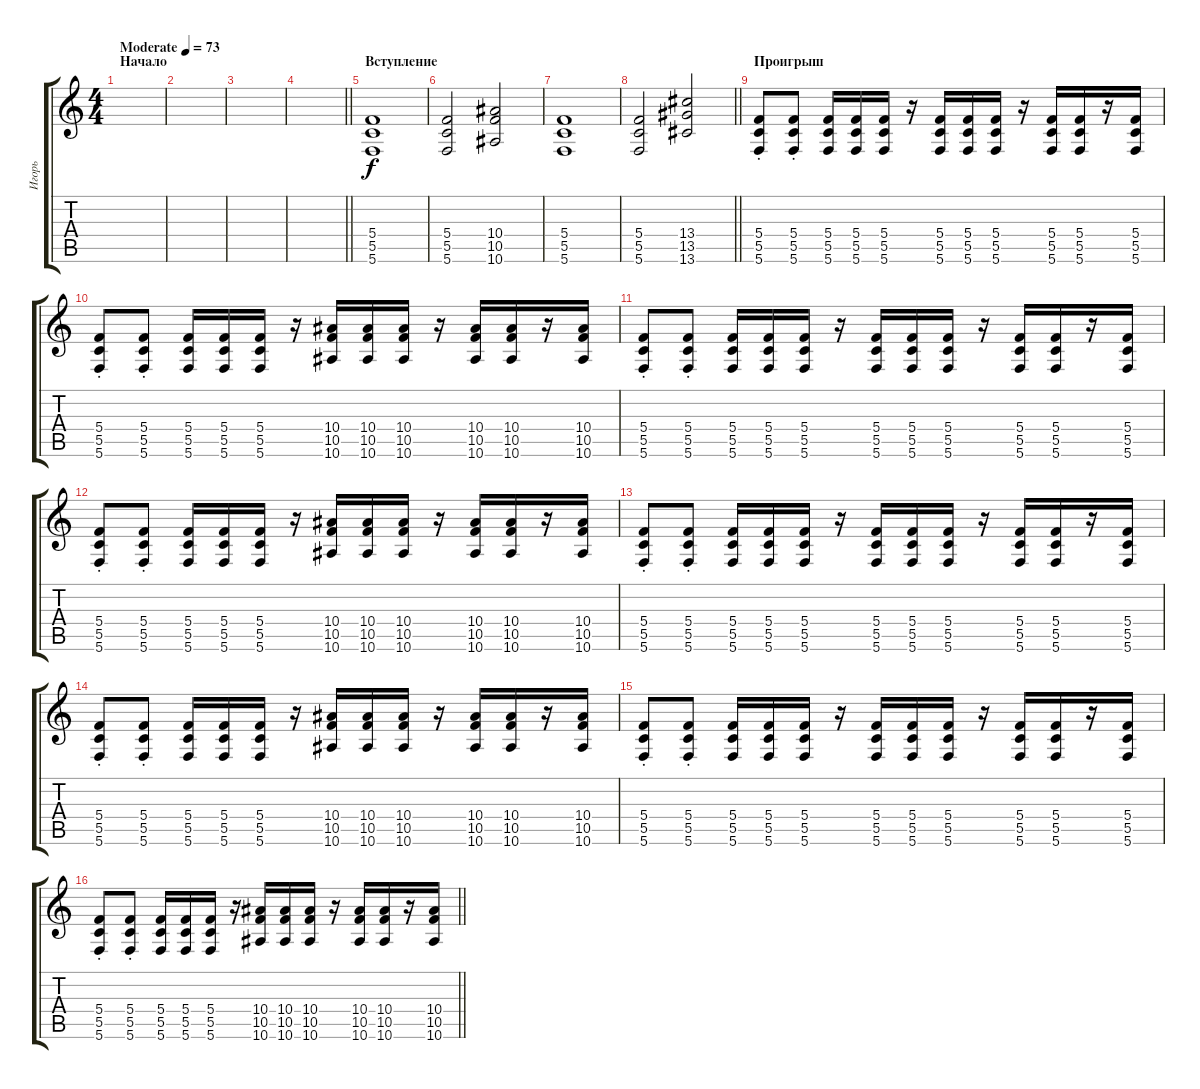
\track ("Игорь" "Игорь") {instrument distortionguitar}
\staff {score tabs}
\tuning (D4 A3 F3 C3 G2 C2) {hide}
\ts (4 4)
\section ("" "Начало")
\tempo (73 "Moderate")
\clef g2
\ks c
|
|
|
\barLineRight lightlight
|
\section ("" "Вступление")
(5.4 5.5 5.6).1 |
(5.4 5.5 5.6).2 (10.4 10.5 10.6).2 |
(5.4 5.5 5.6).1 |
\barLineRight lightlight
(5.4 5.5 5.6).2 (13.4 13.5 13.6).2 |
\section ("" "Проигрыш")
(5.4{st} 5.5{st} 5.6{st}).8{balance 14} (5.4{st} 5.5{st} 5.6{st}).8 (5.4 5.5 5.6).16 (5.4 5.5 5.6).16 (5.4 5.5 5.6).16 r.16 (5.4 5.5 5.6).16 (5.4 5.5 5.6).16 (5.4 5.5 5.6).16 r.16 (5.4 5.5 5.6).16 (5.4 5.5 5.6).16 r.16 (5.4 5.5 5.6).16 |
(5.4{st} 5.5{st} 5.6{st}).8 (5.4{st} 5.5{st} 5.6{st}).8 (5.4 5.5 5.6).16 (5.4 5.5 5.6).16 (5.4 5.5 5.6).16 r.16 (10.4 10.5 10.6).16 (10.4 10.5 10.6).16 (10.4 10.5 10.6).16 r.16 (10.4 10.5 10.6).16 (10.4 10.5 10.6).16 r.16 (10.4 10.5 10.6).16 |
(5.4{st} 5.5{st} 5.6{st}).8 (5.4{st} 5.5{st} 5.6{st}).8 (5.4 5.5 5.6).16 (5.4 5.5 5.6).16 (5.4 5.5 5.6).16 r.16 (5.4 5.5 5.6).16 (5.4 5.5 5.6).16 (5.4 5.5 5.6).16 r.16 (5.4 5.5 5.6).16 (5.4 5.5 5.6).16 r.16 (5.4 5.5 5.6).16 |
(5.4{st} 5.5{st} 5.6{st}).8 (5.4{st} 5.5{st} 5.6{st}).8 (5.4 5.5 5.6).16 (5.4 5.5 5.6).16 (5.4 5.5 5.6).16 r.16 (10.4 10.5 10.6).16 (10.4 10.5 10.6).16 (10.4 10.5 10.6).16 r.16 (10.4 10.5 10.6).16 (10.4 10.5 10.6).16 r.16 (10.4 10.5 10.6).16 |
(5.4{st} 5.5{st} 5.6{st}).8 (5.4{st} 5.5{st} 5.6{st}).8 (5.4 5.5 5.6).16 (5.4 5.5 5.6).16 (5.4 5.5 5.6).16 r.16 (5.4 5.5 5.6).16 (5.4 5.5 5.6).16 (5.4 5.5 5.6).16 r.16 (5.4 5.5 5.6).16 (5.4 5.5 5.6).16 r.16 (5.4 5.5 5.6).16 |
(5.4{st} 5.5{st} 5.6{st}).8 (5.4{st} 5.5{st} 5.6{st}).8 (5.4 5.5 5.6).16 (5.4 5.5 5.6).16 (5.4 5.5 5.6).16 r.16 (10.4 10.5 10.6).16 (10.4 10.5 10.6).16 (10.4 10.5 10.6).16 r.16 (10.4 10.5 10.6).16 (10.4 10.5 10.6).16 r.16 (10.4 10.5 10.6).16 |
(5.4{st} 5.5{st} 5.6{st}).8 (5.4{st} 5.5{st} 5.6{st}).8 (5.4 5.5 5.6).16 (5.4 5.5 5.6).16 (5.4 5.5 5.6).16 r.16 (5.4 5.5 5.6).16 (5.4 5.5 5.6).16 (5.4 5.5 5.6).16 r.16 (5.4 5.5 5.6).16 (5.4 5.5 5.6).16 r.16 (5.4 5.5 5.6).16 |
\barLineRight lightlight
(5.4{st} 5.5{st} 5.6{st}).8 (5.4{st} 5.5{st} 5.6{st}).8 (5.4 5.5 5.6).16 (5.4 5.5 5.6).16 (5.4 5.5 5.6).16 r.16 (10.4 10.5 10.6).16 (10.4 10.5 10.6).16 (10.4 10.5 10.6).16 r.16 (10.4 10.5 10.6).16 (10.4 10.5 10.6).16 r.16 (10.4 10.5 10.6).16
